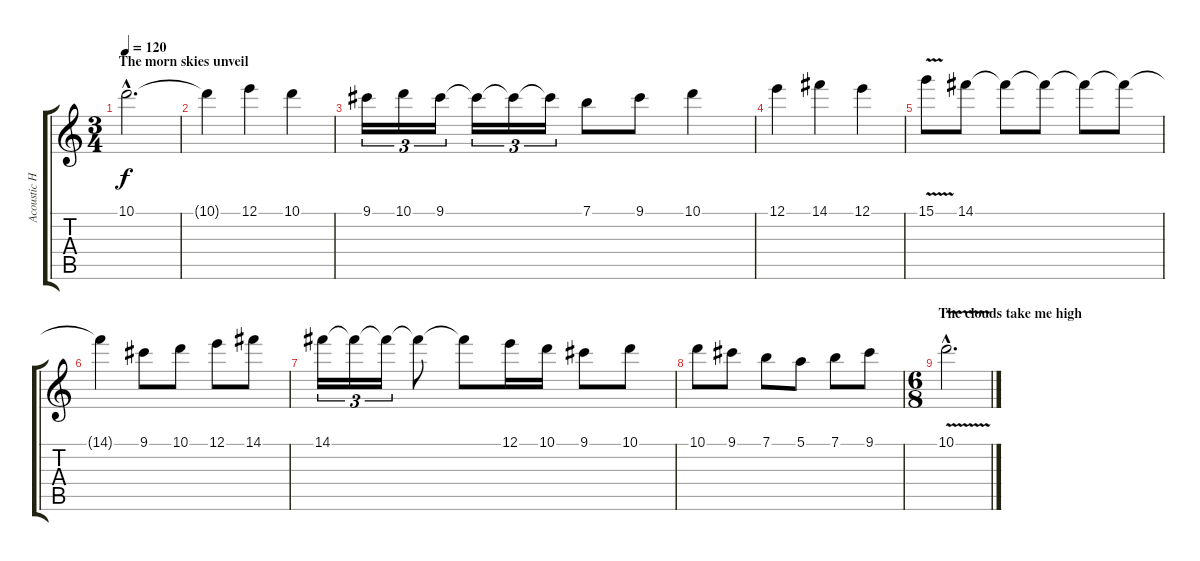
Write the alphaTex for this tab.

\track ("Acoustic Harmonizer hehe " "Acoustic H") {instrument acousticguitarsteel}
\staff {score tabs}
\tuning (E4 B3 G3 D3 A2 E2) {hide}
\ts (3 4)
\section ("" "The morn skies unveil")
\tempo 120
\clef g2
\ks c
10.1{hac}.2{d dy f} |
10.1{t}.4 12.1.4 10.1.4 |
9.1.16{tu (3 2)} 10.1.16{tu (3 2)} 9.1.16{tu (3 2)} 9.1{t}.16{tu (3 2)} 9.1{t}.16{tu (3 2)} 9.1{t}.16{tu (3 2)} 7.1.8 9.1.8 10.1.4 |
12.1.4 14.1.4 12.1.4 |
15.1{v}.8 14.1.8 14.1{t}.8 14.1{t}.8 14.1{t}.8 14.1{t}.8 |
14.1{t}.4 9.1.8 10.1.8 12.1.8 14.1.8 |
14.1.16{tu (3 2)} 14.1{t}.16{tu (3 2)} 14.1{t}.16{tu (3 2)} 14.1{t}.8 14.1{t}.8 12.1.16 10.1.16 9.1.8 10.1.8 |
10.1.8 9.1.8 7.1.8 5.1.8 7.1.8 9.1.8 |
\ts (6 8)
\section ("" "The clouds take me high")
10.1{v hac}.2{d}
